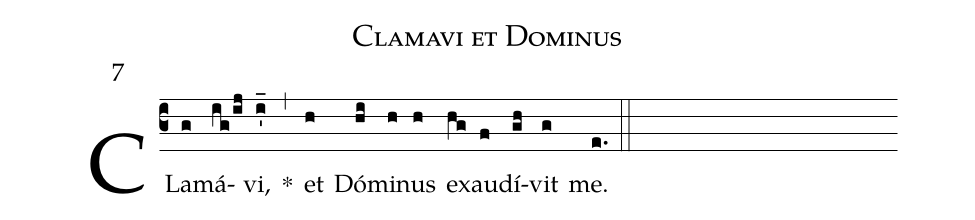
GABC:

name:Clamavi et Dominus;
mode:7;
annotation:7;
office-part:Antiphonae;
%%
(c3) CLa(g)má(ig/ij)vi,(i'_) *(,) et(h) Dó(hi)mi(h)nus(h) ex(hg)au(f)dí(gh)vit(g) me.(e.) (::)
